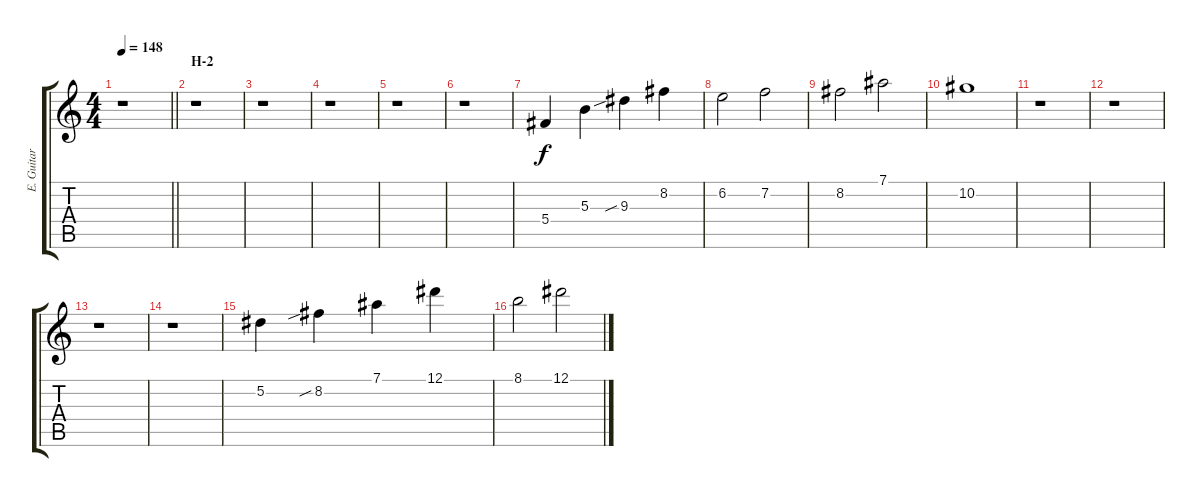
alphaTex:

\track ("E. Guitar VI" "E. Guitar ") {instrument overdrivenguitar}
\staff {score tabs}
\tuning (Eb4 Bb3 Gb3 Db3 Ab2 Eb2) {hide}
\ts (4 4)
\tempo 148
\clef g2
\barLineRight lightlight
\ks c
r.1{dy f} |
\section ("" "H-2")
r.1 |
r.1 |
r.1 |
r.1 |
r.1 |
5.4.4 5.3.4 9.3{sib}.4 8.2.4 |
6.2.2 7.2.2 |
8.2.2 7.1.2 |
10.2.1 |
r.1 |
r.1 |
r.1 |
r.1 |
5.2.4 8.2{sib}.4 7.1.4 12.1.4 |
8.1.2 12.1.2
